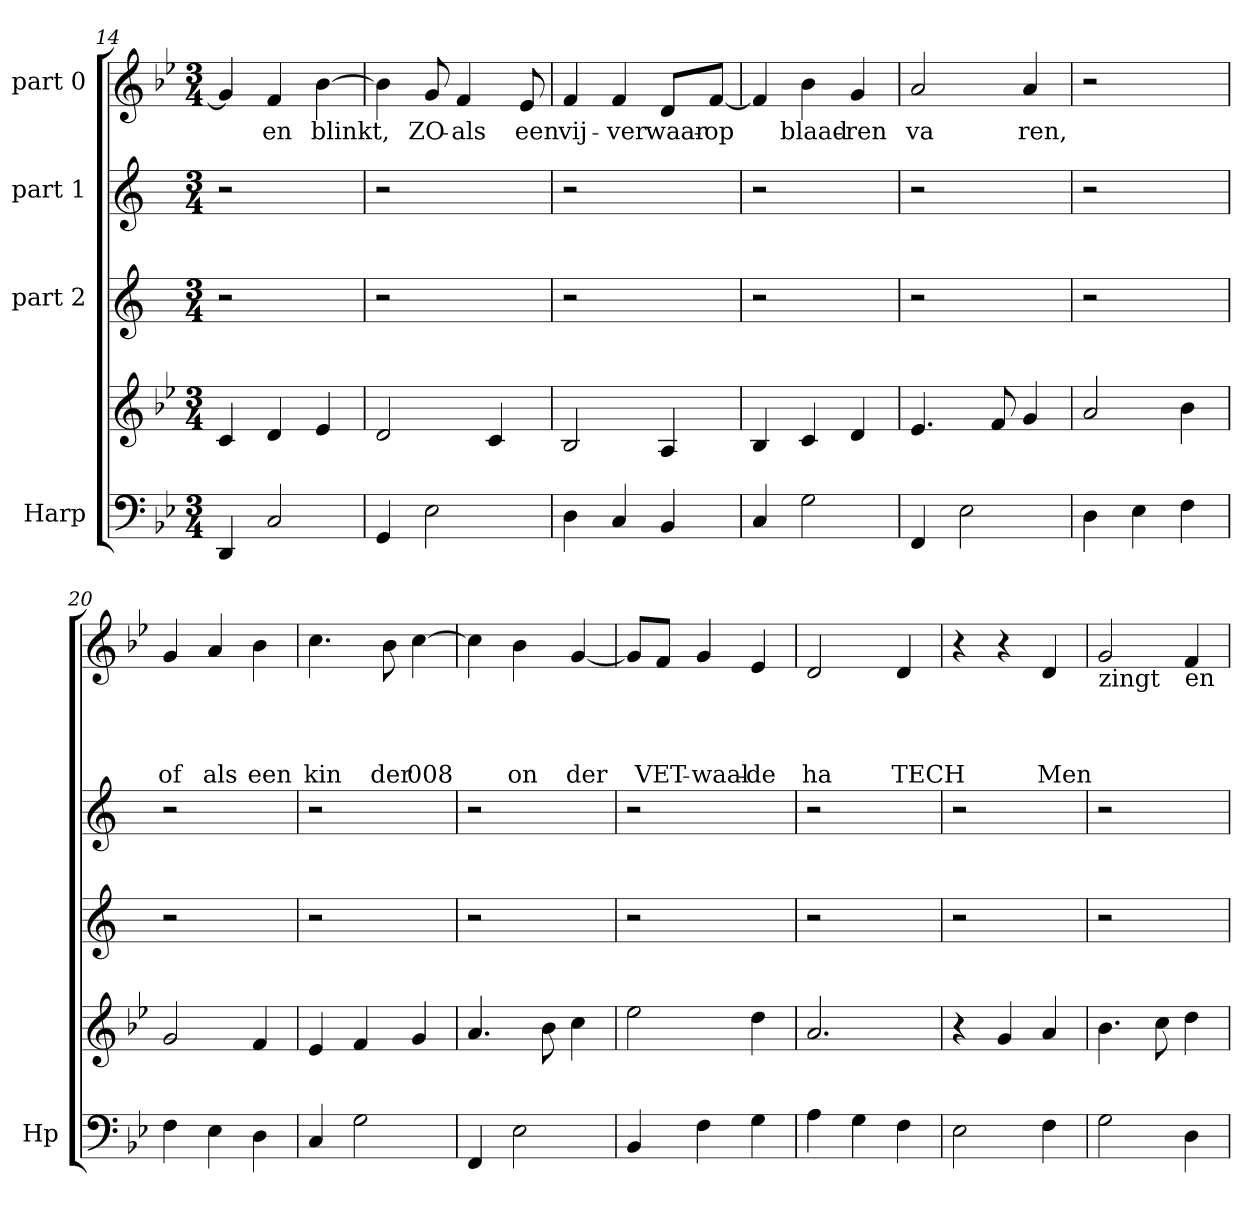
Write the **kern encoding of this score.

**kern	**kern	**kern	**kern	**kern	**text	**text	**text	**text
*part4	*part4	*part3	*part2	*part1	*part1	*part1	*part1	*part1
*staff5	*staff4	*staff3	*staff2	*staff1	*staff1	*staff1	*staff1	*staff1
*I"Harp	*	*I"part 2	*I"part 1	*I"part 0	*	*	*	*
*I'Hp	*	*	*	*	*	*	*	*
!!LO:PB:g=z
*clefF4	*clefG2	*clefG2	*clefG2	*clefG2	*	*	*	*
*k[b-e-]	*k[b-e-]	*k[]	*k[]	*k[b-e-]	*	*	*	*
*M3/4	*M3/4	*M3/4	*M3/4	*M3/4	*	*	*	*
=14	=14	=14	=14	=14	=14	=14	=14	=14
4DD/	4c/	2r	2r	4g/]	.	.	.	.
!	!	!	!	!	!LO:LY:b	!	!	!
2C/	4d/	.	.	4f/	en	.	.	.
!	!	!	!	!	!LO:LY:b	!	!	!
.	4e-/	4ryy	4ryy	[4b-\	blinkt,	.	.	.
=15	=15	=15	=15	=15	=15	=15	=15	=15
4GG/	2d/	2r	2r	4b-\]	.	.	.	.
!	!	!	!	!	!LO:LY:b	!	!	!
2E-\	.	.	.	8g/	ZO-	.	.	.
!	!	!	!	!	!LO:LY:b	!	!	!
.	.	.	.	4f/	als	.	.	.
.	4c/	4ryy	4ryy	.	.	.	.	.
!	!	!	!	!	!LO:LY:b	!	!	!
.	.	.	.	8e-/	een	.	.	.
=16	=16	=16	=16	=16	=16	=16	=16	=16
!	!	!	!	!	!LO:LY:b	!	!	!
4D\	2B-/	2r	2r	4f/	vij -	.	.	.
!	!	!	!	!	!LO:LY:b	!	!	!
4C/	.	.	.	4f/	ver	.	.	.
!	!	!	!	!	!LO:LY:b	!	!	!
4BB-/	4A/	4ryy	4ryy	8d/L	waar-	.	.	.
!	!	!	!	!	!LO:LY:b	!	!	!
.	.	.	.	[8f/J	op	.	.	.
=17	=17	=17	=17	=17	=17	=17	=17	=17
4C/	4B-/	2r	2r	4f/]	.	.	.	.
!	!	!	!	!	!LO:LY:b	!	!	!
2G\	4c/	.	.	4b-\	blaad-	.	.	.
!	!	!	!	!	!LO:LY:b	!	!	!
.	4d/	4ryy	4ryy	4g/	ren	.	.	.
=18	=18	=18	=18	=18	=18	=18	=18	=18
!	!	!	!	!	!LO:LY:b	!	!	!
4FF/	4.e-/	2r	2r	2a/	va	.	.	.
2E-\	.	.	.	.	.	.	.	.
.	8f/	.	.	.	.	.	.	.
!	!	!	!	!	!LO:LY:b	!	!	!
.	4g/	4ryy	4ryy	4a/	ren,	.	.	.
=19	=19	=19	=19	=19	=19	=19	=19	=19
4D\	2a/	2r	2r	2r	.	.	.	.
4E-\	.	.	.	.	.	.	.	.
4F\	4b-\	4ryy	4ryy	4ryy	.	.	.	.
!!LO:PB:g=z
=20	=20	=20	=20	=20	=20	=20	=20	=20
!	!	!	!	!	!	!	!	!LO:LY:b
4F\	2g/	2r	2r	4g/	.	.	.	of
!	!	!	!	!	!	!	!	!LO:LY:b
4E-\	.	.	.	4a/	.	.	.	als
!	!	!	!	!	!	!	!	!LO:LY:b
4D\	4f/	4ryy	4ryy	4b-\	.	.	.	een
=21	=21	=21	=21	=21	=21	=21	=21	=21
!	!	!	!	!	!	!	!	!LO:LY:b
4C/	4e-/	2r	2r	4.cc\	.	.	.	kin
2G\	4f/	.	.	.	.	.	.	.
!	!	!	!	!	!	!	!	!LO:LY:b
.	.	.	.	8b-\	.	.	.	der
!	!	!	!	!	!	!	!	!LO:LY:b
.	4g/	4ryy	4ryy	[4cc\	.	.	.	008
=22	=22	=22	=22	=22	=22	=22	=22	=22
4FF/	4.a/	2r	2r	4cc\]	.	.	.	.
!	!	!	!	!	!	!	!	!LO:LY:b
2E-\	.	.	.	4b-\	.	.	.	on
.	8b-\	.	.	.	.	.	.	.
!	!	!	!	!	!	!	!	!LO:LY:b
.	4cc\	4ryy	4ryy	[4g/	.	.	.	der
=23	=23	=23	=23	=23	=23	=23	=23	=23
4BB-/	2ee-\	2r	2r	8g/L]	.	.	.	.
!	!	!	!	!	!	!	!	!LO:LY:b
.	.	.	.	8f/J	.	.	.	VET-
!	!	!	!	!	!	!	!	!LO:LY:b
4F\	.	.	.	4g/	.	.	.	waal-
!	!	!	!	!	!	!	!	!LO:LY:b
4G\	4dd\	4ryy	4ryy	4e-/	.	.	.	de
=24	=24	=24	=24	=24	=24	=24	=24	=24
!	!	!	!	!	!	!	!	!LO:LY:b
4A\	2.a/	2r	2r	2d/	.	.	.	ha
4G\	.	.	.	.	.	.	.	.
!	!	!	!	!	!	!	!	!LO:LY:b
4F\	.	4ryy	4ryy	4d/	.	.	.	TECH
=25	=25	=25	=25	=25	=25	=25	=25	=25
2E-\	4r	2r	2r	4r	.	.	.	.
.	4g/	.	.	4r	.	.	.	.
!	!	!	!	!	!	!	!	!LO:LY:b
4F\	4a/	4ryy	4ryy	4d/	.	.	.	Men
!!LO:LB:g=z
=26	=26	=26	=26	=26	=26	=26	=26	=26
!	!	!	!	!LO:TX:b:t=zingt	!	!	!	!
2G\	4.b-\	2r	2r	2g/	.	.	.	.
.	8cc\	.	.	.	.	.	.	.
!	!	!	!	!LO:TX:b:t=en	!	!	!	!
4D\	4dd\	4ryy	4ryy	4f/	.	.	.	.
=	=	=	=	=	=	=	=	=
*-	*-	*-	*-	*-	*-	*-	*-	*-
